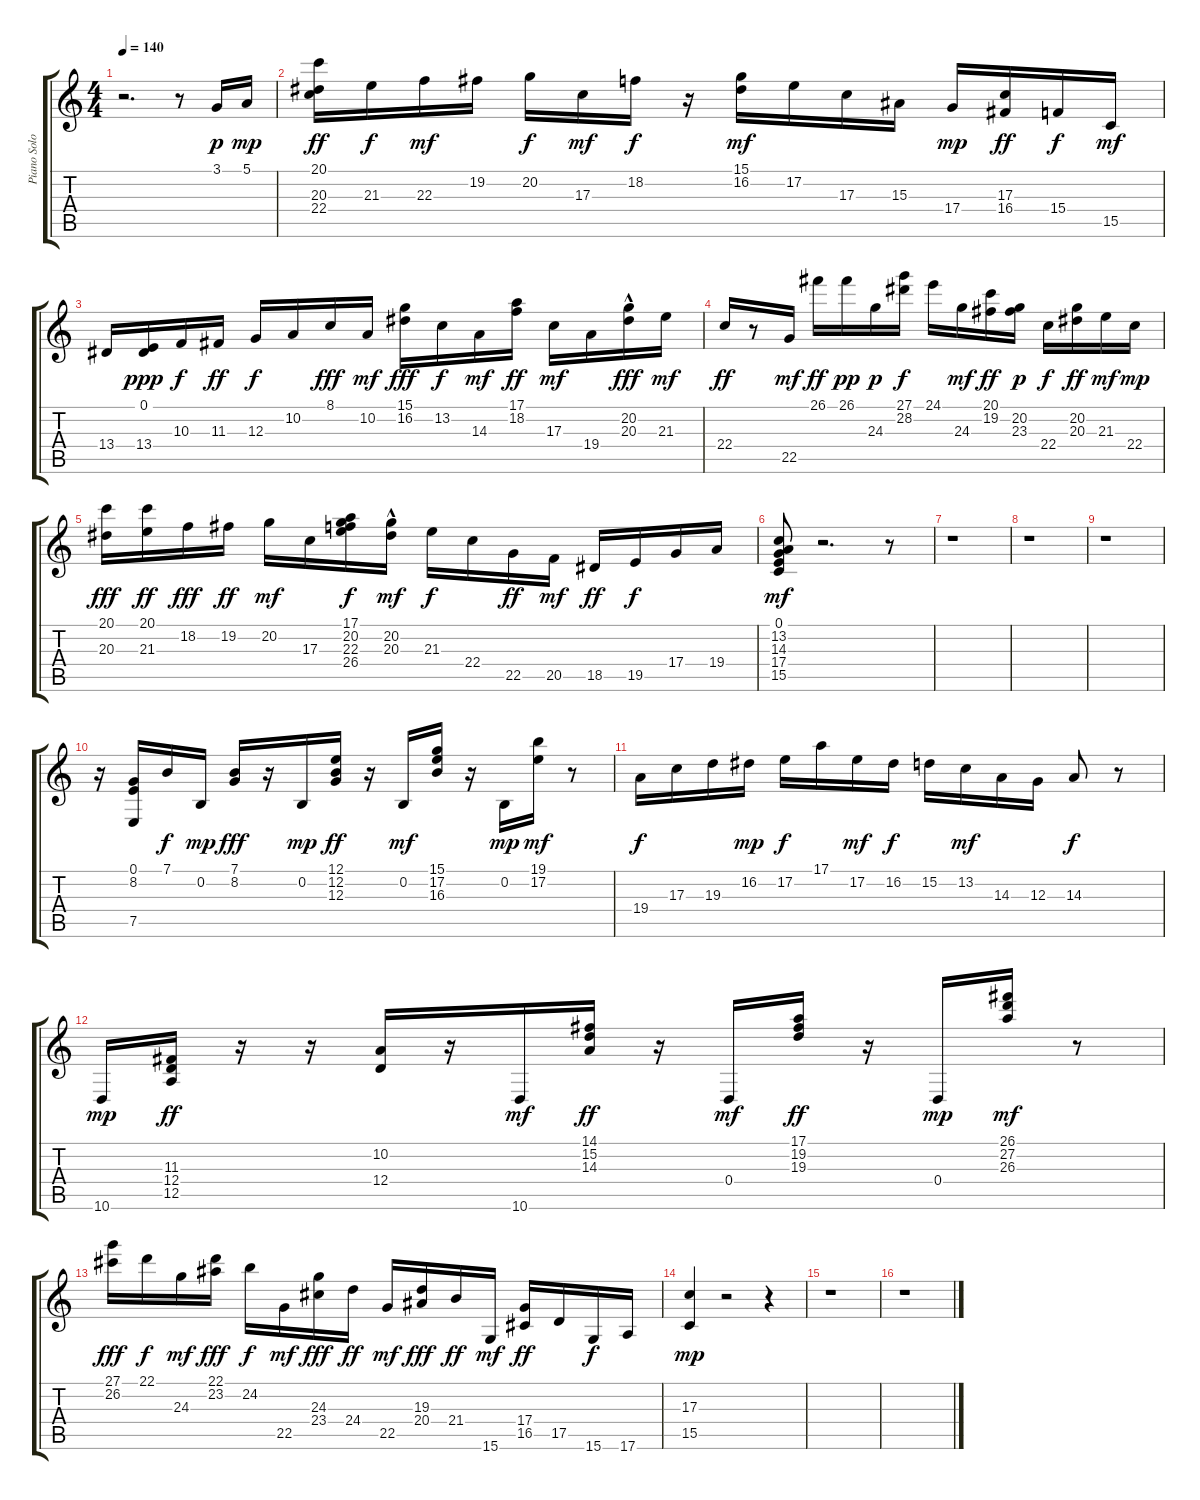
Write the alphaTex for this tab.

\track ("Piano Solo" "Piano Solo") {instrument acousticgrandpiano}
\staff {score tabs}
\tuning (E4 B3 G3 D3 A2 E2) {hide}
\ts (4 4)
\tempo 140
\clef g2
\ks c
r.2{d dy p} r.8 3.1.16 5.1.16{dy mp} |
(20.1 20.3 22.4).16{dy ff} 21.3.16{dy f} 22.3.16{dy mf} 19.2.16 20.2.16{dy f} 17.3.16{dy mf} 18.2.16{dy f} r.16 (15.1 16.2).16{dy mf} 17.2.16 17.3.16 15.3.16 17.4.16{dy mp} (17.3 16.4).16{dy ff} 15.4.16{dy f} 15.5.16{dy mf} |
13.4.16 (0.1 13.4).16{dy ppp} 10.3.16{dy f} 11.3.16{dy ff} 12.3.16{dy f} 10.2.16 8.1.16{dy fff} 10.2.16{dy mf} (15.1 16.2).16{dy fff} 13.2.16{dy f} 14.3.16{dy mf} (17.1 18.2).16{dy ff} 17.3.16{dy mf} 19.4.16 (20.2{hac} 20.3).16{dy fff} 21.3.16{dy mf} |
22.4.16{dy ff} r.8 22.5.16{dy mf} 26.1.16{dy ff} 26.1.16{dy pp} 24.3.16{dy p} (27.1 28.2).16{dy f} 24.1.16 24.3.16{dy mf} (20.1 19.2).16{dy ff} (20.2 23.3).16{dy p} 22.4.16{dy f} (20.2 20.3).16{dy ff} 21.3.16{dy mf} 22.4.16{dy mp} |
(20.1 20.3).16{dy fff} (20.1 21.3).16{dy ff} 18.2.16{dy fff} 19.2.16{dy ff} 20.2.16{dy mf} 17.3.16 (17.1 20.2 22.3 26.4).16{dy f} (20.2{hac} 20.3).16{dy mf} 21.3.16{dy f} 22.4.16 22.5.16{dy ff} 20.5.16{dy mf} 18.5.16{dy ff} 19.5.16{dy f} 17.4.16 19.4.16 |
(0.1 13.2 14.3 17.4 15.5).8{dy mf} r.2{d} r.8 |
r.1 |
r.1 |
r.1 |
r.16 (0.1 8.2 7.5).16 7.1.16{dy f} 0.2.16{dy mp} (7.1 8.2).16{dy fff} r.16 0.2.16{dy mp} (12.1 12.2 12.3).16{dy ff} r.16 0.2.16{dy mf} (15.1 17.2 16.3).16 r.16 0.2.16{dy mp} (19.1 17.2).16{dy mf} r.8 |
19.4.16{dy f} 17.3.16 19.3.16 16.2.16{dy mp} 17.2.16{dy f} 17.1.16 17.2.16{dy mf} 16.2.16{dy f} 15.2.16 13.2.16{dy mf} 14.3.16 12.3.16 14.3.8{dy f} r.8 |
10.6.16{dy mp} (11.3 12.4 12.5).16{dy ff} r.16 r.16 (10.2 12.4).16 r.16 10.6.16{dy mf} (14.1 15.2 14.3).16{dy ff} r.16 0.4.16{dy mf} (17.1 19.2 19.3).16{dy ff} r.16 0.4.16{dy mp} (26.1 27.2 26.3).16{dy mf} r.8 |
(27.1 26.2).16{dy fff} 22.1.16{dy f} 24.3.16{dy mf} (22.1 23.2).16{dy fff} 24.2.16{dy f} 22.5.16{dy mf} (24.3 23.4).16{dy fff} 24.4.16{dy ff} 22.5.16{dy mf} (19.3 20.4).16{dy fff} 21.4.16{dy ff} 15.6.16{dy mf} (17.4 16.5).16{dy ff} 17.5.16 15.6.16{dy f} 17.6.16 |
(17.3 15.5).4{dy mp} r.2 r.4 |
r.1 |
r.1
